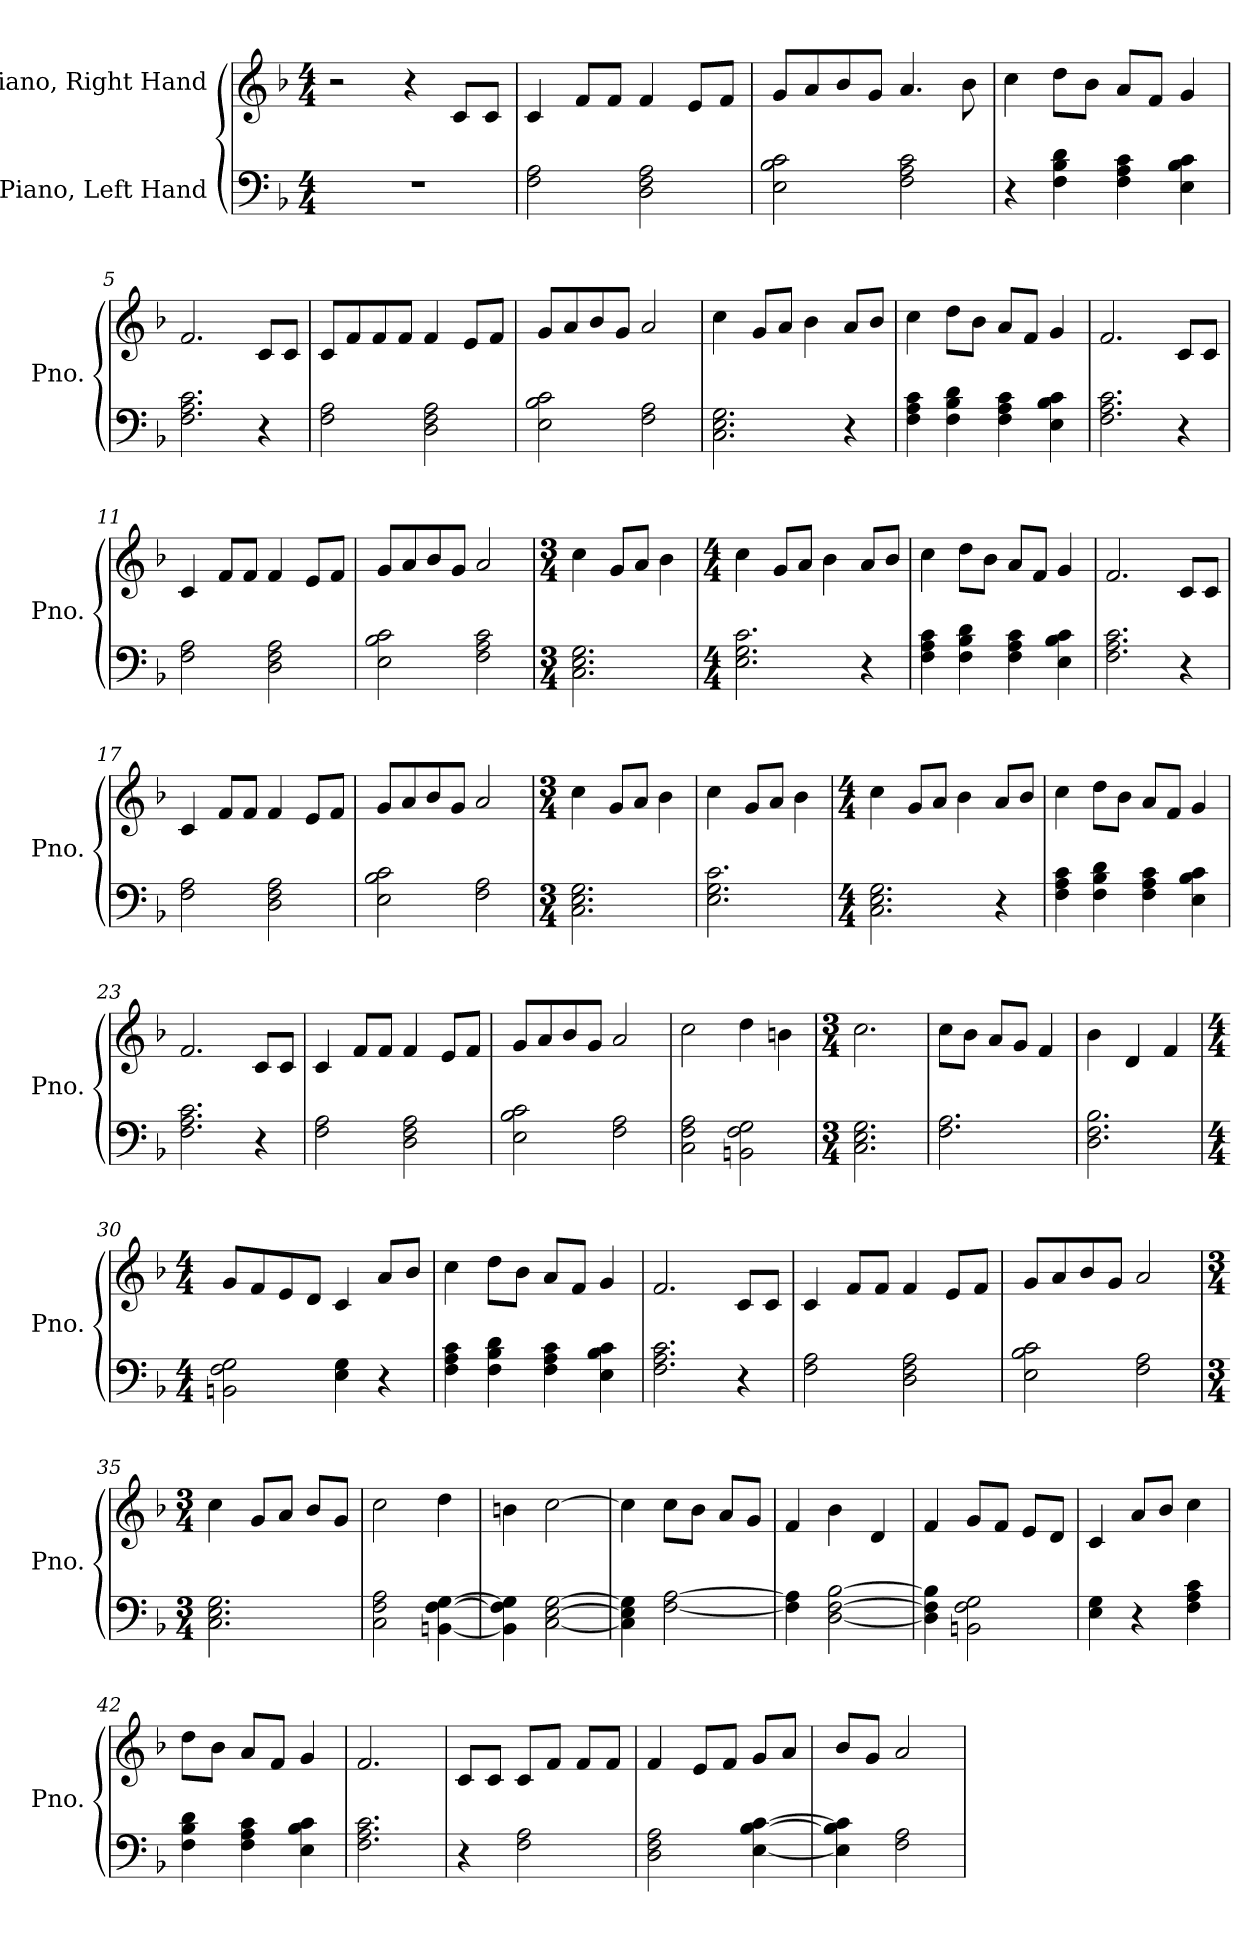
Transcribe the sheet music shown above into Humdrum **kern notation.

**kern	**kern
*part2	*part1
*staff2	*staff1
*I"Piano, Left Hand	*I"Piano, Right Hand
*I'Pno.	*I'Pno.
*clefF4	*clefG2
*k[b-]	*k[b-]
*M4/4	*M4/4
*MM120	*MM120
=1	=1
1r	2r
.	4r
.	8c/L
.	8c/J
=2	=2
2F\ 2A\	4c/
.	8f/L
.	8f/J
2D\ 2F\ 2A\	4f/
.	8e/L
.	8f/J
=3	=3
2E\ 2B-\ 2c\	8g/L
.	8a/
.	8b-/
.	8g/J
2F\ 2A\ 2c\	4.a/
.	8b-\
=4	=4
4r	4cc\
4F\ 4B-\ 4d\	8dd\L
.	8b-\J
4F\ 4A\ 4c\	8a/L
.	8f/J
4E\ 4B-\ 4c\	4g/
=5	=5
2.F\ 2.A\ 2.c\	2.f/
4r	8c/L
.	8c/J
!!LO:LB:g=z
=6	=6
2F\ 2A\	8c/L
.	8f/
.	8f/
.	8f/J
2D\ 2F\ 2A\	4f/
.	8e/L
.	8f/J
=7	=7
2E\ 2B-\ 2c\	8g/L
.	8a/
.	8b-/
.	8g/J
2F\ 2A\	2a/
=8	=8
2.C\ 2.E\ 2.G\	4cc\
.	8g/L
.	8a/J
.	4b-\
4r	8a/L
.	8b-/J
=9	=9
4F\ 4A\ 4c\	4cc\
4F\ 4B-\ 4d\	8dd\L
.	8b-\J
4F\ 4A\ 4c\	8a/L
.	8f/J
4E\ 4B-\ 4c\	4g/
=10	=10
2.F\ 2.A\ 2.c\	2.f/
4r	8c/L
.	8c/J
=11	=11
2F\ 2A\	4c/
.	8f/L
.	8f/J
2D\ 2F\ 2A\	4f/
.	8e/L
.	8f/J
!!LO:LB:g=z
=12	=12
2E\ 2B-\ 2c\	8g/L
.	8a/
.	8b-/
.	8g/J
2F\ 2A\ 2c\	2a/
=13	=13
*M3/4	*M3/4
2.C\ 2.E\ 2.G\	4cc\
.	8g/L
.	8a/J
.	4b-\
=14	=14
*M4/4	*M4/4
2.E\ 2.G\ 2.c\	4cc\
.	8g/L
.	8a/J
.	4b-\
4r	8a/L
.	8b-/J
=15	=15
4F\ 4A\ 4c\	4cc\
4F\ 4B-\ 4d\	8dd\L
.	8b-\J
4F\ 4A\ 4c\	8a/L
.	8f/J
4E\ 4B-\ 4c\	4g/
=16	=16
2.F\ 2.A\ 2.c\	2.f/
4r	8c/L
.	8c/J
=17	=17
2F\ 2A\	4c/
.	8f/L
.	8f/J
2D\ 2F\ 2A\	4f/
.	8e/L
.	8f/J
!!LO:LB:g=z
=18	=18
2E\ 2B-\ 2c\	8g/L
.	8a/
.	8b-/
.	8g/J
2F\ 2A\	2a/
=19	=19
*M3/4	*M3/4
2.C\ 2.E\ 2.G\	4cc\
.	8g/L
.	8a/J
.	4b-\
=20	=20
2.E\ 2.G\ 2.c\	4cc\
.	8g/L
.	8a/J
.	4b-\
=21	=21
*M4/4	*M4/4
2.C\ 2.E\ 2.G\	4cc\
.	8g/L
.	8a/J
.	4b-\
4r	8a/L
.	8b-/J
=22	=22
4F\ 4A\ 4c\	4cc\
4F\ 4B-\ 4d\	8dd\L
.	8b-\J
4F\ 4A\ 4c\	8a/L
.	8f/J
4E\ 4B-\ 4c\	4g/
=23	=23
2.F\ 2.A\ 2.c\	2.f/
4r	8c/L
.	8c/J
!!LO:LB:g=z
=24	=24
2F\ 2A\	4c/
.	8f/L
.	8f/J
2D\ 2F\ 2A\	4f/
.	8e/L
.	8f/J
=25	=25
2E\ 2B-\ 2c\	8g/L
.	8a/
.	8b-/
.	8g/J
2F\ 2A\	2a/
=26	=26
2C\ 2F\ 2A\	2cc\
2BBn\ 2F\ 2G\	4dd\
.	4bn\
=27	=27
*M3/4	*M3/4
2.C\ 2.E\ 2.G\	2.cc\
=28	=28
2.F\ 2.A\	8cc\L
.	8b-\J
.	8a/L
.	8g/J
.	4f/
=29	=29
2.D\ 2.F\ 2.B-\	4b-\
.	4d/
.	4f/
=30	=30
*M4/4	*M4/4
2BBn\ 2F\ 2G\	8g/L
.	8f/
.	8e/
.	8d/J
4E\ 4G\	4c/
4r	8a/L
.	8b-/J
!!LO:LB:g=z
=31	=31
4F\ 4A\ 4c\	4cc\
4F\ 4B-\ 4d\	8dd\L
.	8b-\J
4F\ 4A\ 4c\	8a/L
.	8f/J
4E\ 4B-\ 4c\	4g/
=32	=32
2.F\ 2.A\ 2.c\	2.f/
4r	8c/L
.	8c/J
=33	=33
2F\ 2A\	4c/
.	8f/L
.	8f/J
2D\ 2F\ 2A\	4f/
.	8e/L
.	8f/J
=34	=34
2E\ 2B-\ 2c\	8g/L
.	8a/
.	8b-/
.	8g/J
2F\ 2A\	2a/
=35	=35
*M3/4	*M3/4
2.C\ 2.E\ 2.G\	4cc\
.	8g/L
.	8a/J
.	8b-/L
.	8g/J
=36	=36
2C\ 2F\ 2A\	2cc\
[4BBn\ [4F\ [4G\	4dd\
=37	=37
4BB\] 4F\] 4G\]	4bn\
[2C\ [2E\ [2G\	[2cc\
!!LO:PB:g=z
=38	=38
4C\] 4E\] 4G\]	4cc\]
[2F\ [2A\	8cc\L
.	8b-\J
.	8a/L
.	8g/J
=39	=39
4F\] 4A\]	4f/
[2D\ [2F\ [2B-\	4b-\
.	4d/
=40	=40
4D\] 4F\] 4B-\]	4f/
2BBn\ 2F\ 2G\	8g/L
.	8f/J
.	8e/L
.	8d/J
=41	=41
4E\ 4G\	4c/
4r	8a/L
.	8b-/J
4F\ 4A\ 4c\	4cc\
=42	=42
4F\ 4B-\ 4d\	8dd\L
.	8b-\J
4F\ 4A\ 4c\	8a/L
.	8f/J
4E\ 4B-\ 4c\	4g/
=43	=43
2.F\ 2.A\ 2.c\	2.f/
=44	=44
4r	8c/L
.	8c/J
2F\ 2A\	8c/L
.	8f/J
.	8f/L
.	8f/J
!!LO:LB:g=z
=45	=45
2D\ 2F\ 2A\	4f/
.	8e/L
.	8f/J
[4E\ [4B-\ [4c\	8g/L
.	8a/J
=46	=46
4E\] 4B-\] 4c\]	8b-/L
.	8g/J
2F\ 2A\	2a/
=	=
*-	*-
